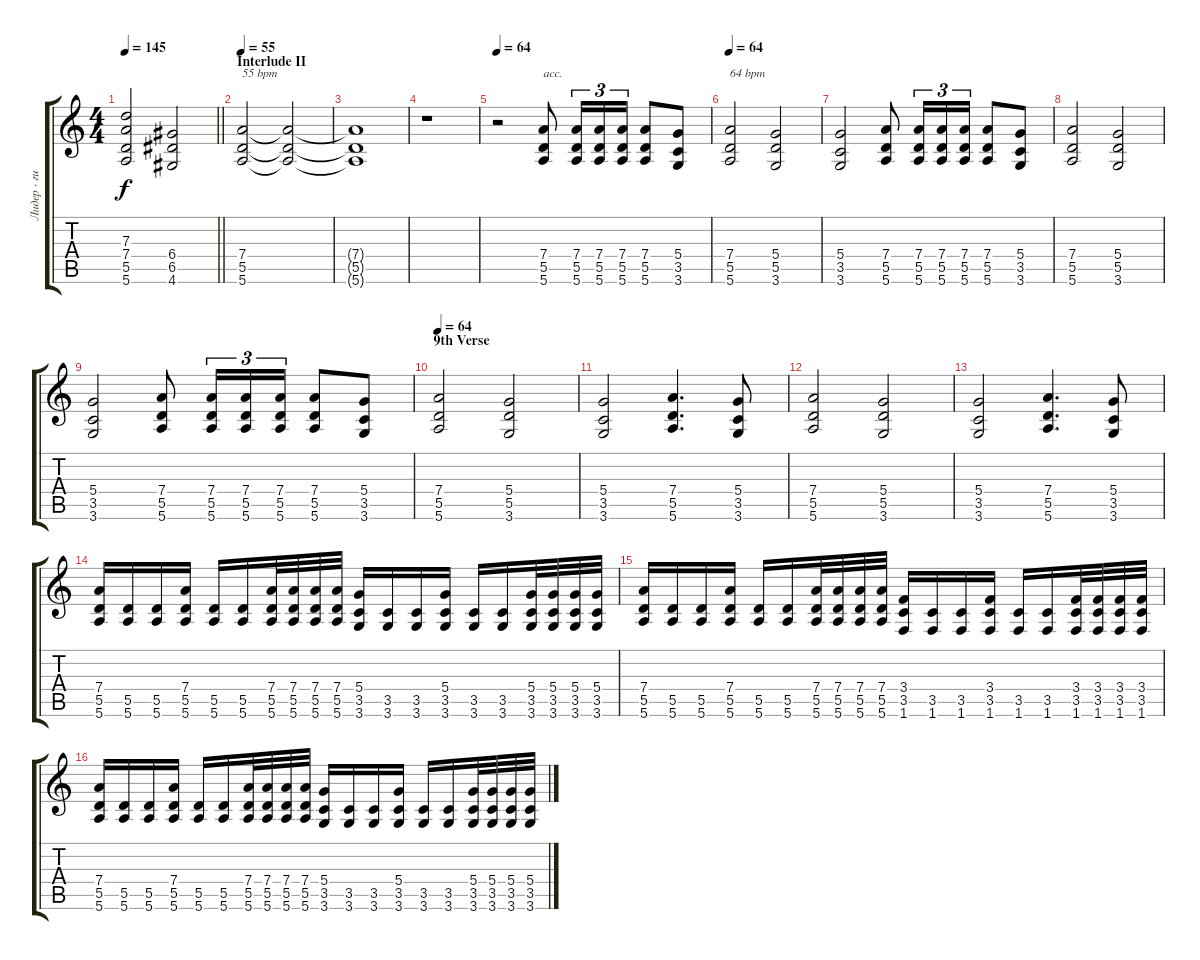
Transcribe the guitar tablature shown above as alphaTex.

\track ("Лидер - гитара" "Лидер - ги") {instrument distortionguitar}
\staff {score tabs}
\tuning (E4 B3 G3 D3 A2 E2) {hide}
\ts (4 4)
\tempo 145
\clef g2
\barLineRight lightlight
\ks c
(7.3 7.4 5.5 5.6).2{dy f} (6.4 6.5 4.6).2 |
\section ("" "Interlude II")
\tempo 55
(7.4 5.5 5.6).2{txt "55 bpm"} (7.4{t} 5.5{t} 5.6{t}).2{volume 0} |
(7.4{t} 5.5{t} 5.6{t}).1 |
r.1 |
\tempo 64
r.2{volume 12} (7.4 5.5 5.6).8{txt "acc."} (7.4 5.5 5.6).16{tu (3 2)} (7.4 5.5 5.6).16{tu (3 2)} (7.4 5.5 5.6).16{tu (3 2)} (7.4 5.5 5.6).8 (5.4 3.5 3.6).8 |
\tempo 64
(7.4 5.5 5.6).2{txt "64 bpm"} (5.4 5.5 3.6).2 |
(5.4 3.5 3.6).2 (7.4 5.5 5.6).8 (7.4 5.5 5.6).16{tu (3 2)} (7.4 5.5 5.6).16{tu (3 2)} (7.4 5.5 5.6).16{tu (3 2)} (7.4 5.5 5.6).8 (5.4 3.5 3.6).8 |
(7.4 5.5 5.6).2 (5.4 5.5 3.6).2 |
(5.4 3.5 3.6).2 (7.4 5.5 5.6).8 (7.4 5.5 5.6).16{tu (3 2)} (7.4 5.5 5.6).16{tu (3 2)} (7.4 5.5 5.6).16{tu (3 2)} (7.4 5.5 5.6).8 (5.4 3.5 3.6).8 |
\section ("" "9th Verse")
\tempo 64
(7.4 5.5 5.6).2 (5.4 5.5 3.6).2 |
(5.4 3.5 3.6).2 (7.4 5.5 5.6).4{d} (5.4 3.5 3.6).8 |
(7.4 5.5 5.6).2 (5.4 5.5 3.6).2 |
(5.4 3.5 3.6).2 (7.4 5.5 5.6).4{d} (5.4 3.5 3.6).8 |
(7.4 5.5 5.6).16 (5.5 5.6).16 (5.5 5.6).16 (7.4 5.5 5.6).16 (5.5 5.6).16 (5.5 5.6).16 (7.4 5.5 5.6).32 (7.4 5.5 5.6).32 (7.4 5.5 5.6).32 (7.4 5.5 5.6).32 (5.4 3.5 3.6).16 (3.5 3.6).16 (3.5 3.6).16 (5.4 3.5 3.6).16 (3.5 3.6).16 (3.5 3.6).16 (5.4 3.5 3.6).32 (5.4 3.5 3.6).32 (5.4 3.5 3.6).32 (5.4 3.5 3.6).32 |
(7.4 5.5 5.6).16 (5.5 5.6).16 (5.5 5.6).16 (7.4 5.5 5.6).16 (5.5 5.6).16 (5.5 5.6).16 (7.4 5.5 5.6).32 (7.4 5.5 5.6).32 (7.4 5.5 5.6).32 (7.4 5.5 5.6).32 (3.4 3.5 1.6).16 (3.5 1.6).16 (3.5 1.6).16 (3.4 3.5 1.6).16 (3.5 1.6).16 (3.5 1.6).16 (3.4 3.5 1.6).32 (3.4 3.5 1.6).32 (3.4 3.5 1.6).32 (3.4 3.5 1.6).32 |
(7.4 5.5 5.6).16 (5.5 5.6).16 (5.5 5.6).16 (7.4 5.5 5.6).16 (5.5 5.6).16 (5.5 5.6).16 (7.4 5.5 5.6).32 (7.4 5.5 5.6).32 (7.4 5.5 5.6).32 (7.4 5.5 5.6).32 (5.4 3.5 3.6).16 (3.5 3.6).16 (3.5 3.6).16 (5.4 3.5 3.6).16 (3.5 3.6).16 (3.5 3.6).16 (5.4 3.5 3.6).32 (5.4 3.5 3.6).32 (5.4 3.5 3.6).32 (5.4 3.5 3.6).32
